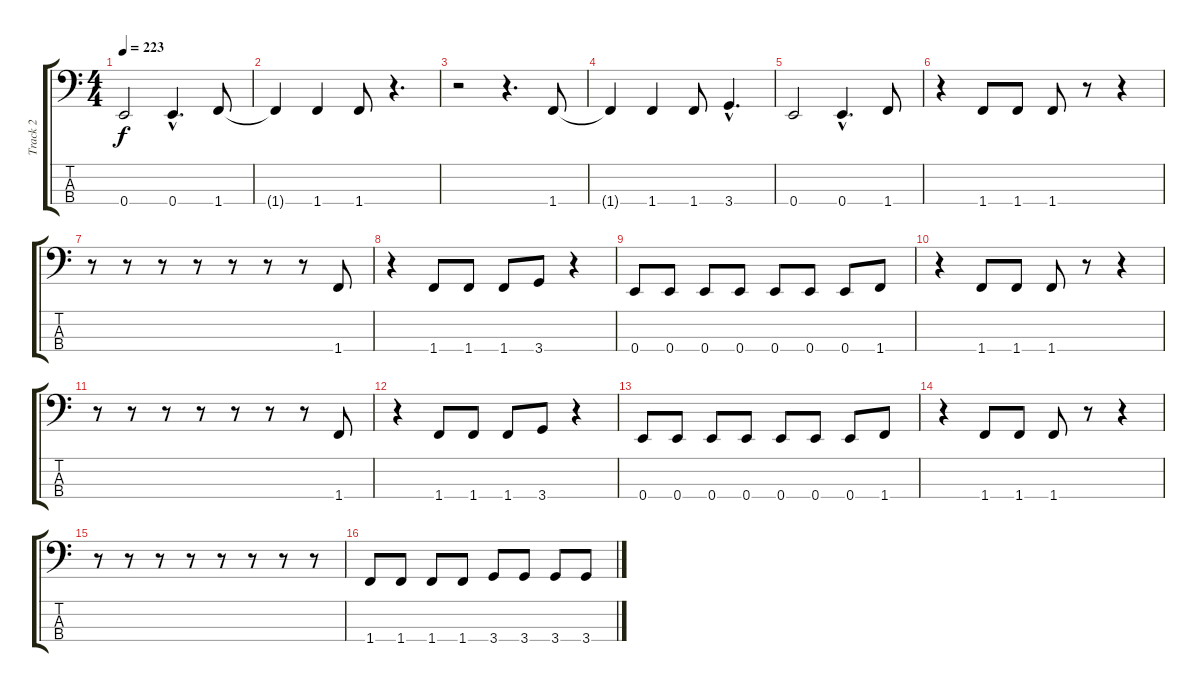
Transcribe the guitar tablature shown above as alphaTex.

\track ("Track 2" "Track 2") {instrument slapbass1}
\staff {score tabs}
\tuning (G2 D2 A1 E1) {hide}
\ts (4 4)
\tempo 223
\clef f4
\ks c
0.4.2{dy f} 0.4{hac}.4{d} 1.4.8 |
1.4{t}.4 1.4.4 1.4.8 r.4{d} |
r.2 r.4{d} 1.4.8 |
1.4{t}.4 1.4.4 1.4.8 3.4{hac}.4{d} |
0.4.2 0.4{hac}.4{d} 1.4.8 |
r.4 1.4.8 1.4.8 1.4.8 r.8 r.4 |
r.8 r.8 r.8 r.8 r.8 r.8 r.8 1.4.8 |
r.4 1.4.8 1.4.8 1.4.8 3.4.8 r.4 |
0.4.8 0.4.8 0.4.8 0.4.8 0.4.8 0.4.8 0.4.8 1.4.8 |
r.4 1.4.8 1.4.8 1.4.8 r.8 r.4 |
r.8 r.8 r.8 r.8 r.8 r.8 r.8 1.4.8 |
r.4 1.4.8 1.4.8 1.4.8 3.4.8 r.4 |
0.4.8 0.4.8 0.4.8 0.4.8 0.4.8 0.4.8 0.4.8 1.4.8 |
r.4 1.4.8 1.4.8 1.4.8 r.8 r.4 |
r.8 r.8 r.8 r.8 r.8 r.8 r.8 r.8 |
1.4.8 1.4.8 1.4.8 1.4.8 3.4.8 3.4.8 3.4.8 3.4.8
